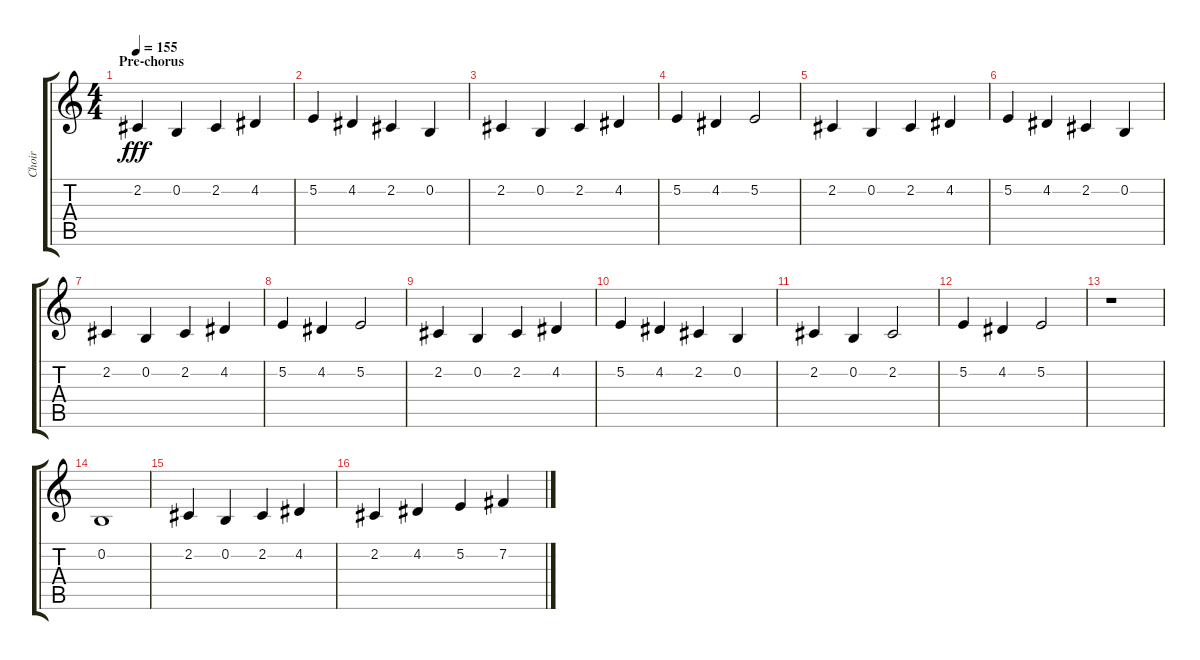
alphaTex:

\track ("Choir" "Choir") {instrument choiraahs}
\staff {score tabs}
\tuning (E4 B3 G3 D3 A2 E2) {hide}
\ts (4 4)
\section ("" "Pre-chorus")
\tempo 155
\clef g2
\ks c
2.2.4{dy fff} 0.2.4 2.2.4 4.2.4 |
5.2.4 4.2.4 2.2.4 0.2.4 |
2.2.4 0.2.4 2.2.4 4.2.4 |
5.2.4 4.2.4 5.2.2 |
2.2.4 0.2.4 2.2.4 4.2.4 |
5.2.4 4.2.4 2.2.4 0.2.4 |
2.2.4 0.2.4 2.2.4 4.2.4 |
5.2.4 4.2.4 5.2.2 |
2.2.4 0.2.4 2.2.4 4.2.4 |
5.2.4 4.2.4 2.2.4 0.2.4 |
2.2.4 0.2.4 2.2.2 |
5.2.4 4.2.4 5.2.2 |
r.1 |
0.2.1 |
2.2.4 0.2.4 2.2.4 4.2.4 |
2.2.4 4.2.4 5.2.4 7.2.4
